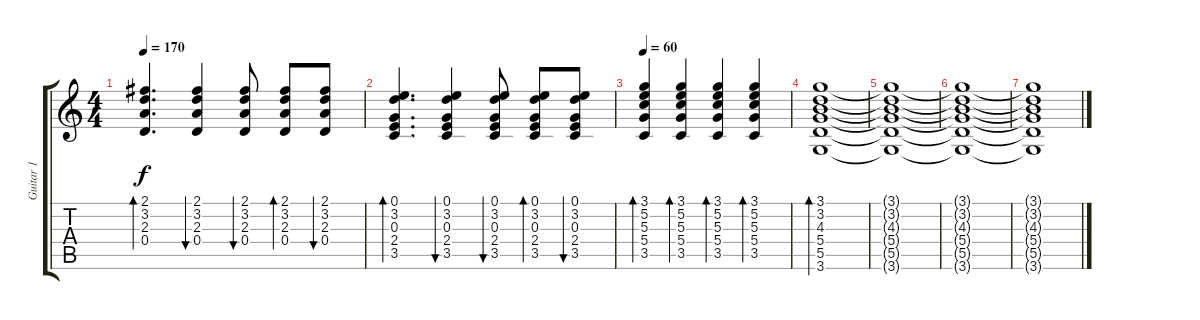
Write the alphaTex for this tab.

\track ("Guitar 1" "Guitar 1") {instrument electricguitarclean}
\staff {score tabs}
\tuning (E4 B3 G3 D3 A2 E2) {hide}
\ts (4 4)
\tempo 170
\clef g2
\ks c
(2.1 3.2 2.3 0.4).4{d bd 30 dy f} (2.1 3.2 2.3 0.4).4{bu 30} (2.1 3.2 2.3 0.4).8{bu 30} (2.1 3.2 2.3 0.4).8{bd 30} (2.1 3.2 2.3 0.4).8{bu 30} |
(0.1 3.2 0.3 2.4 3.5).4{d bd 30} (0.1 3.2 0.3 2.4 3.5).4{bu 30} (0.1 3.2 0.3 2.4 3.5).8{bu 30} (0.1 3.2 0.3 2.4 3.5).8{bd 30} (0.1 3.2 0.3 2.4 3.5).8{bu 30} |
\tempo 60
(3.1 5.2 5.3 5.4 3.5).4{bd 30} (3.1 5.2 5.3 5.4 3.5).4{bd 30} (3.1 5.2 5.3 5.4 3.5).4{bd 30} (3.1 5.2 5.3 5.4 3.5).4{bd 30} |
(3.1 3.2 4.3 5.4 5.5 3.6).1{bd 30} |
(3.1{t} 3.2{t} 4.3{t} 5.4{t} 5.5{t} 3.6{t}).1 |
(3.1{t} 3.2{t} 4.3{t} 5.4{t} 5.5{t} 3.6{t}).1 |
(3.1{t} 3.2{t} 4.3{t} 5.4{t} 5.5{t} 3.6{t}).1
